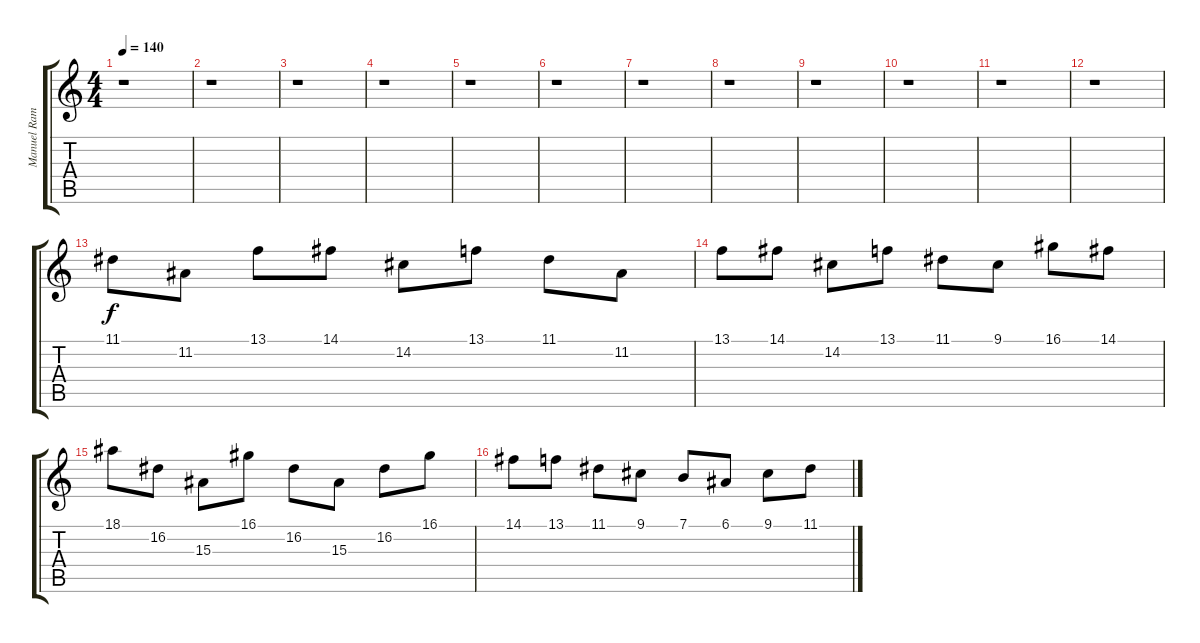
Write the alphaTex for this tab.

\track ("Manuel Ramil" "Manuel Ram") {instrument acousticgrandpiano}
\staff {score tabs}
\tuning (E4 B3 G3 D3 A2 E2) {hide}
\ts (4 4)
\tempo 140
\clef g2
\ks c
r.1{dy f} |
r.1 |
r.1 |
r.1 |
r.1 |
r.1 |
r.1 |
r.1 |
r.1 |
r.1 |
r.1 |
r.1 |
11.1.8 11.2.8 13.1.8 14.1.8 14.2.8 13.1.8 11.1.8 11.2.8 |
13.1.8 14.1.8 14.2.8 13.1.8 11.1.8 9.1.8 16.1.8 14.1.8 |
18.1.8 16.2.8 15.3.8 16.1.8 16.2.8 15.3.8 16.2.8 16.1.8 |
14.1.8 13.1.8 11.1.8 9.1.8 7.1.8 6.1.8 9.1.8 11.1.8
